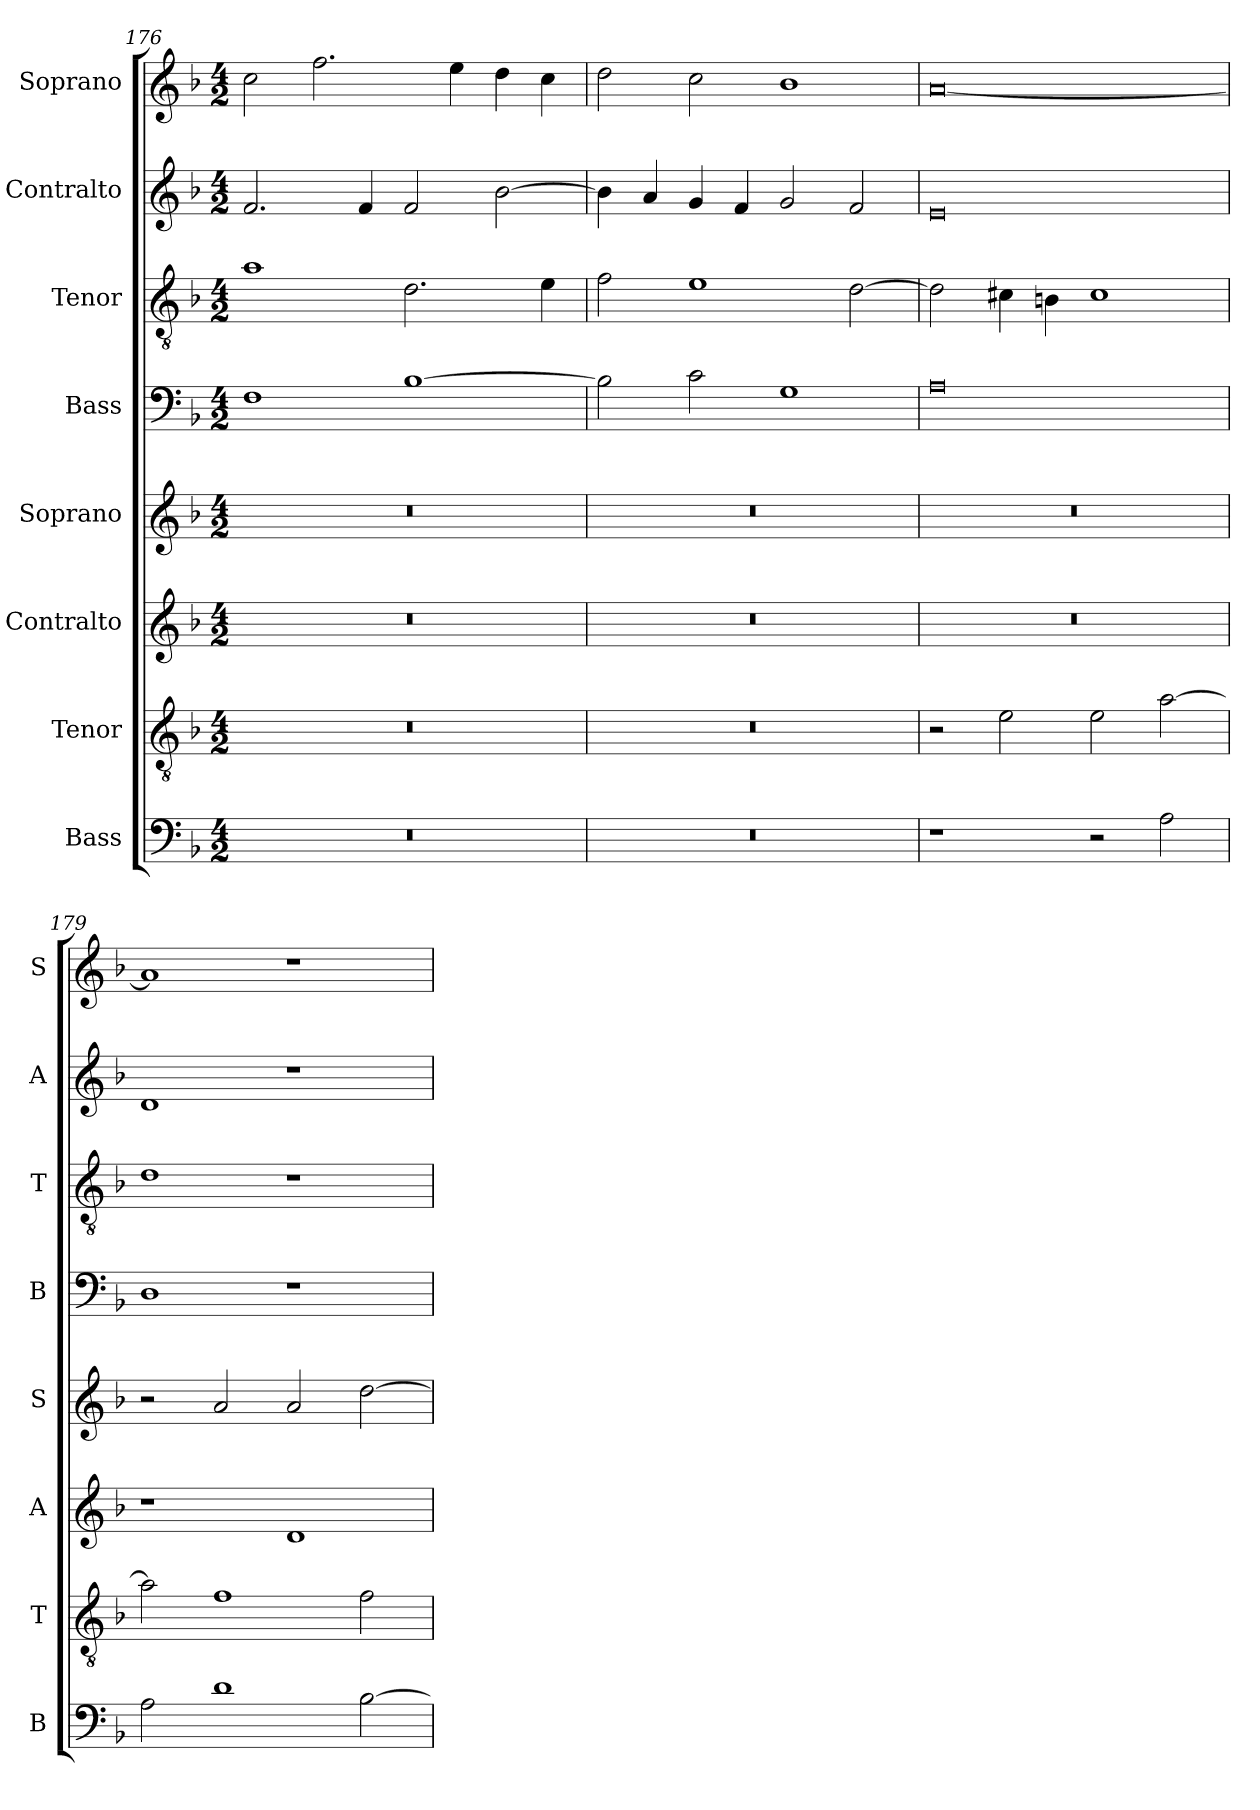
**kern	**kern	**kern	**kern	**kern	**kern	**kern	**kern
*part8	*part7	*part6	*part5	*part4	*part3	*part2	*part1
*staff8	*staff7	*staff6	*staff5	*staff4	*staff3	*staff2	*staff1
*I"Bass	*I"Tenor	*I"Contralto	*I"Soprano	*I"Bass	*I"Tenor	*I"Contralto	*I"Soprano
*I'B	*I'T	*I'A	*I'S	*I'B	*I'T	*I'A	*I'S
*clefF4	*clefGv2	*clefG2	*clefG2	*clefF4	*clefGv2	*clefG2	*clefG2
*k[b-]	*k[b-]	*k[b-]	*k[b-]	*k[b-]	*k[b-]	*k[b-]	*k[b-]
*G:dor	*G:dor	*G:dor	*G:dor	*G:dor	*G:dor	*G:dor	*G:dor
*M4/2	*M4/2	*M4/2	*M4/2	*M4/2	*M4/2	*M4/2	*M4/2
=176	=176	=176	=176	=176	=176	=176	=176
0r	0r	0r	0r	1F	1a	2.f	2cc
.	.	.	.	.	.	.	2.ff
.	.	.	.	.	.	4f	.
.	.	.	.	[1B-	2.d	2f	.
.	.	.	.	.	.	.	4ee
.	.	.	.	.	.	[2b-	4dd
.	.	.	.	.	4e	.	4cc
=177	=177	=177	=177	=177	=177	=177	=177
0r	0r	0r	0r	2B-]	2f	4b-]	2dd
.	.	.	.	.	.	4a	.
.	.	.	.	2c	1e	4g	2cc
.	.	.	.	.	.	4f	.
.	.	.	.	1G	.	2g	1b-
.	.	.	.	.	[2d	2f	.
=178	=178	=178	=178	=178	=178	=178	=178
1r	2r	0r	0r	0A	2d]	0e	[0a
.	2e	.	.	.	4c#X	.	.
.	.	.	.	.	4Bn	.	.
2r	2e	.	.	.	1c#	.	.
2A	[2a	.	.	.	.	.	.
=179	=179	=179	=179	=179	=179	=179	=179
2A	2a]	1r	2r	1D	1d	1d	1a]
1d	1f	.	2a	.	.	.	.
.	.	1d	2a	1r	1r	1r	1r
[2B-	2f	.	[2dd	.	.	.	.
=	=	=	=	=	=	=	=
*-	*-	*-	*-	*-	*-	*-	*-
